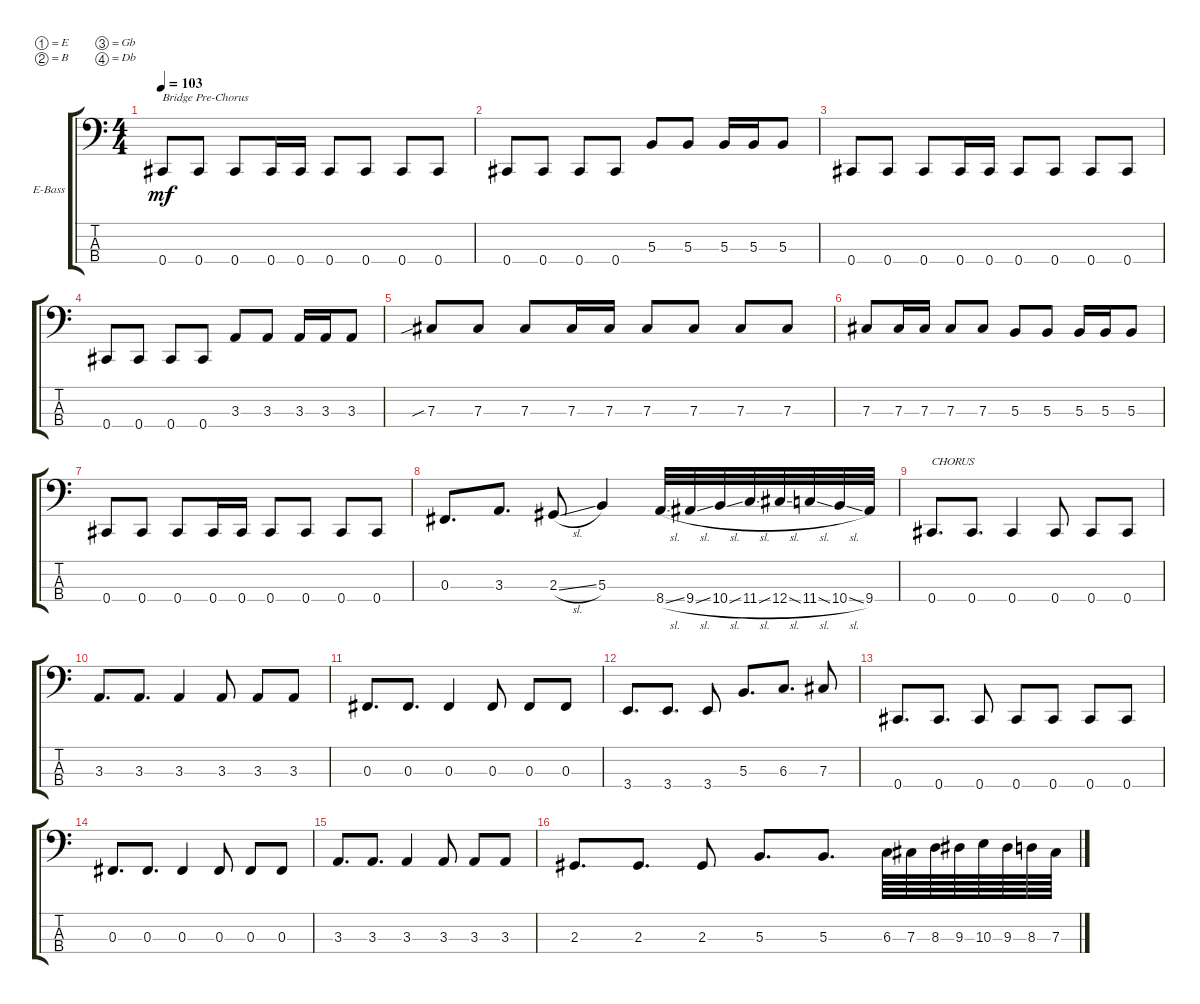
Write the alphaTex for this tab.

\bracketExtendMode groupsimilarinstruments
\firstSystemTrackNameOrientation horizontal
\otherSystemsTrackNameOrientation horizontal
\track ("Bass" "E-Bass") {instrument electricbassfinger}
\staff {score tabs}
\tuning (E2 B1 Gb1 Db1)
\ts (4 4)
\tempo 103
\clef f4
\ks c
0.4.8{txt "Bridge Pre-Chorus" dy mf} 0.4.8 0.4.8 0.4.16 0.4.16 0.4.8 0.4.8 0.4.8 0.4.8 |
0.4.8 0.4.8 0.4.8 0.4.8 5.3.8 5.3.8 5.3.16 5.3.16 5.3.8 |
0.4.8 0.4.8 0.4.8 0.4.16 0.4.16 0.4.8 0.4.8 0.4.8 0.4.8 |
0.4.8 0.4.8 0.4.8 0.4.8 3.3.8 3.3.8 3.3.16 3.3.16 3.3.8 |
7.3{sib}.8 7.3.8 7.3.8 7.3.16 7.3.16 7.3.8 7.3.8 7.3.8 7.3.8 |
7.3.8 7.3.16 7.3.16 7.3.8 7.3.8 5.3.8 5.3.8 5.3.16 5.3.16 5.3.8 |
0.4.8 0.4.8 0.4.8 0.4.16 0.4.16 0.4.8 0.4.8 0.4.8 0.4.8 |
0.3.8{d} 3.3.8{d} 2.3{sl}.8 5.3.4 8.4{sl}.32 9.4{sl}.32 10.4{sl}.32 11.4{sl}.32 12.4{sl}.32 11.4{sl}.32 10.4{sl}.32 9.4.32 |
0.4.8{d txt "CHORUS"} 0.4.8{d} 0.4.4 0.4.8 0.4.8 0.4.8 |
3.3.8{d} 3.3.8{d} 3.3.4 3.3.8 3.3.8 3.3.8 |
0.3.8{d} 0.3.8{d} 0.3.4 0.3.8 0.3.8 0.3.8 |
3.4.8{d} 3.4.8{d} 3.4.8 5.3.8{d} 6.3.8{d} 7.3.8 |
0.4.8{d} 0.4.8{d} 0.4.8 0.4.8 0.4.8 0.4.8 0.4.8 |
0.3.8{d} 0.3.8{d} 0.3.4 0.3.8 0.3.8 0.3.8 |
3.3.8{d} 3.3.8{d} 3.3.4 3.3.8 3.3.8 3.3.8 |
2.3.8{d} 2.3.8{d} 2.3.8 5.3.8{d} 5.3.8{d} 6.3.64 7.3.64 8.3.64 9.3.64 10.3.64 9.3.64 8.3.64 7.3.64
